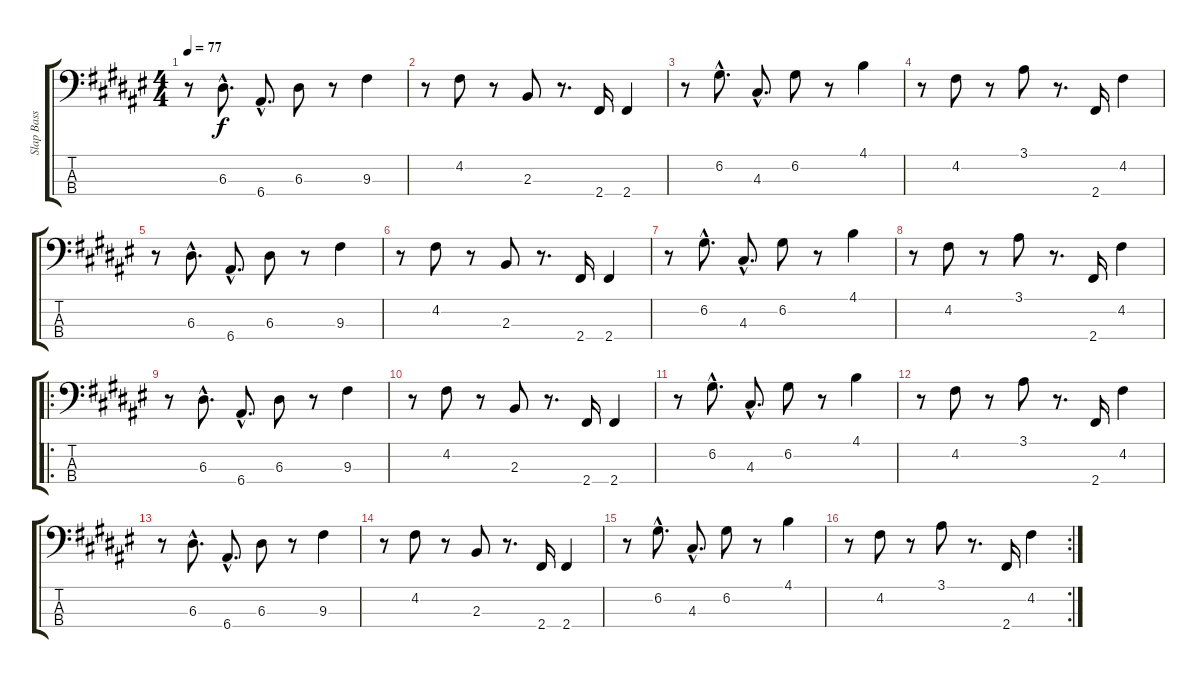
\track ("Slap Bass" "Slap Bass") {instrument slapbass1}
\staff {score tabs}
\tuning (G2 D2 A1 E1) {hide}
\ts (4 4)
\tempo 77
\clef f4
\ks d#minor
r.8{dy f} 6.3{hac}.8{d} 6.4{hac}.8{d} 6.3.8 r.8 9.3.4 |
r.8 4.2.8 r.8 2.3.8 r.8{d} 2.4.16 2.4.4 |
r.8 6.2{hac}.8{d} 4.3{hac}.8{d} 6.2.8 r.8 4.1.4 |
r.8 4.2.8 r.8 3.1.8 r.8{d} 2.4.16 4.2.4 |
r.8 6.3{hac}.8{d} 6.4{hac}.8{d} 6.3.8 r.8 9.3.4 |
r.8 4.2.8 r.8 2.3.8 r.8{d} 2.4.16 2.4.4 |
r.8 6.2{hac}.8{d} 4.3{hac}.8{d} 6.2.8 r.8 4.1.4 |
r.8 4.2.8 r.8 3.1.8 r.8{d} 2.4.16 4.2.4 |
\ro
r.8 6.3{hac}.8{d} 6.4{hac}.8{d} 6.3.8 r.8 9.3.4 |
r.8 4.2.8 r.8 2.3.8 r.8{d} 2.4.16 2.4.4 |
r.8 6.2{hac}.8{d} 4.3{hac}.8{d} 6.2.8 r.8 4.1.4 |
r.8 4.2.8 r.8 3.1.8 r.8{d} 2.4.16 4.2.4 |
r.8 6.3{hac}.8{d} 6.4{hac}.8{d} 6.3.8 r.8 9.3.4 |
r.8 4.2.8 r.8 2.3.8 r.8{d} 2.4.16 2.4.4 |
r.8 6.2{hac}.8{d} 4.3{hac}.8{d} 6.2.8 r.8 4.1.4 |
\rc 2
r.8 4.2.8 r.8 3.1.8 r.8{d} 2.4.16 4.2.4
